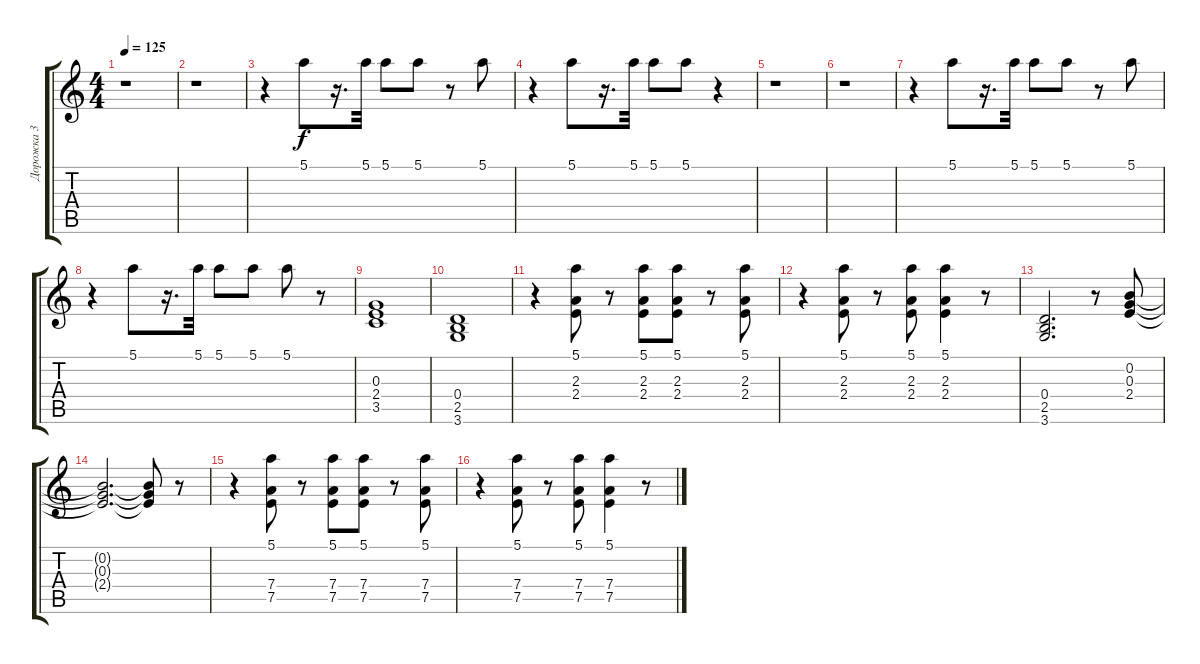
\track ("Дорожка 3" "Дорожка 3") {instrument distortionguitar}
\staff {score tabs}
\tuning (E4 B3 G3 D3 A2 E2) {hide}
\ts (4 4)
\tempo 125
\clef g2
\ks c
r.1{dy f} |
r.1 |
r.4 5.1.8 r.16{d} 5.1.32 5.1.8 5.1.8 r.8 5.1.8 |
r.4 5.1.8 r.16{d} 5.1.32 5.1.8 5.1.8 r.4 |
r.1 |
r.1 |
r.4 5.1.8 r.16{d} 5.1.32 5.1.8 5.1.8 r.8 5.1.8 |
r.4 5.1.8 r.16{d} 5.1.32 5.1.8 5.1.8 5.1.8 r.8 |
(0.3 2.4 3.5).1 |
(0.4 2.5 3.6).1 |
r.4 (5.1 2.3 2.4).8 r.8 (5.1 2.3 2.4).8 (5.1 2.3 2.4).8 r.8 (5.1 2.3 2.4).8 |
r.4 (5.1 2.3 2.4).8 r.8 (5.1 2.3 2.4).8 (5.1 2.3 2.4).4 r.8 |
(0.4 2.5 3.6).2{d} r.8 (0.2 0.3 2.4).8 |
(0.2{t} 0.3{t} 2.4{t}).2{d} (0.2{t} 0.3{t} 2.4{t}).8 r.8 |
r.4 (5.1 7.4 7.5).8 r.8 (5.1 7.4 7.5).8 (5.1 7.4 7.5).8 r.8 (5.1 7.4 7.5).8 |
r.4 (5.1 7.4 7.5).8 r.8 (5.1 7.4 7.5).8 (5.1 7.4 7.5).4 r.8
